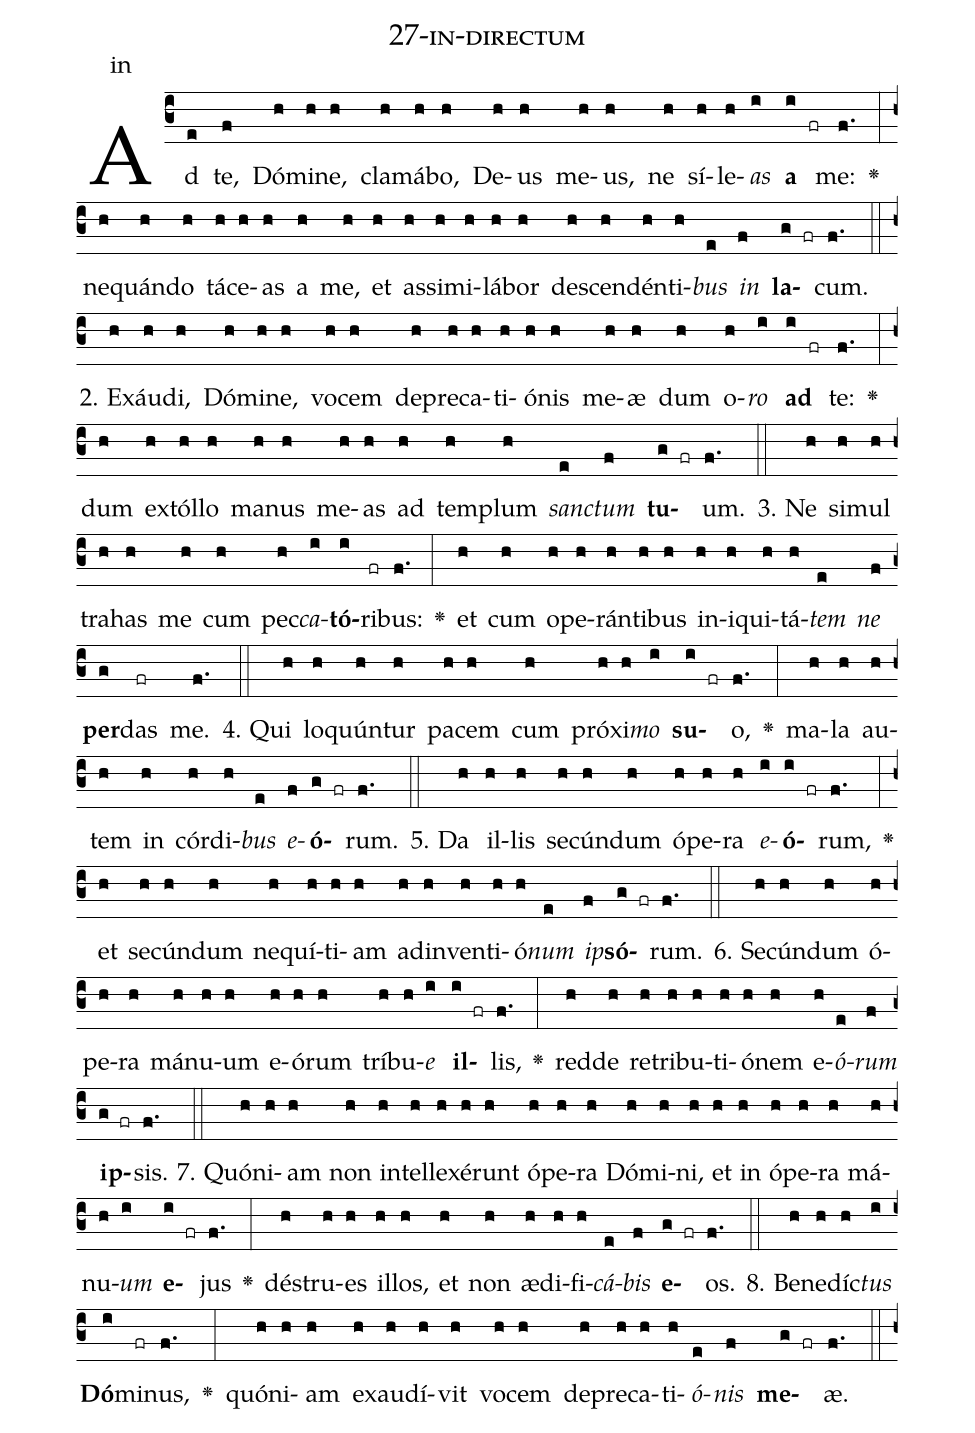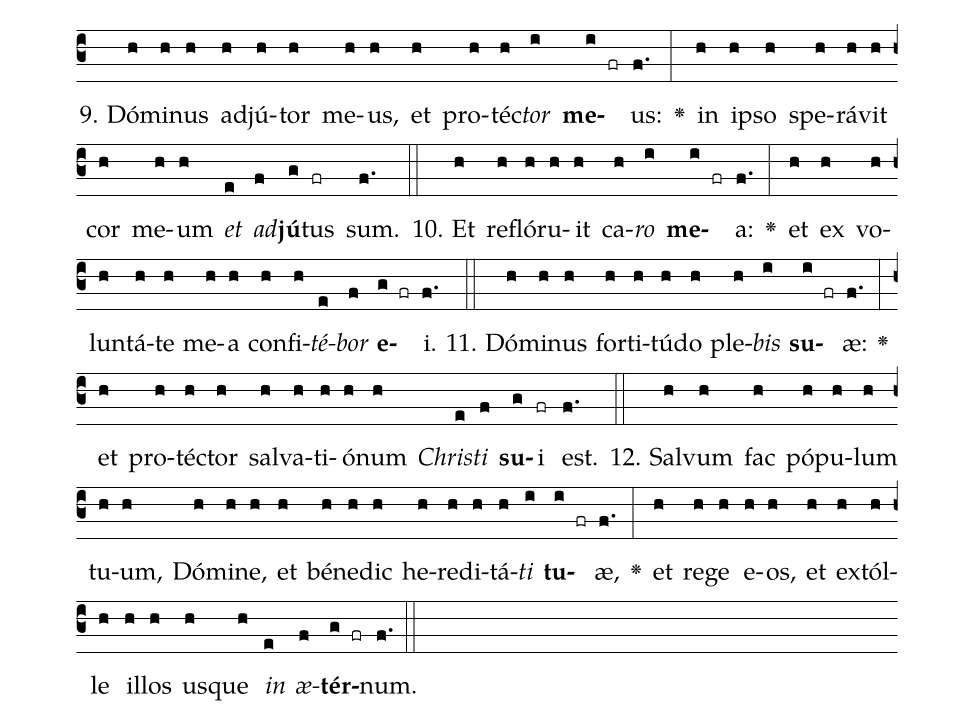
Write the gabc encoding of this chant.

name: 27-in-directum;
annotation: in;
%%
(c3)Ad(e) te,(f) Dó(h)mi(h)ne,(h) cla(h)má(h)bo,(h) De(h)us(h) me(h)us,(h) ne(h) sí(h)le(h)<i>as</i>(i) <b>a</b>(i fr) me:(f.) <v>\greheightstar</v>(:) ne(h)quán(h)do(h) tá(h)ce(h)as(h) a(h) me,(h) et(h) as(h)si(h)mi(h)lá(h)bor(h) de(h)scen(h)dén(h)ti(h)<i>bus</i>(e) <i>in</i>(f) <b>la</b>(g fr)cum.(f.) (::)
2. Ex(h)áu(h)di,(h) Dó(h)mi(h)ne,(h) vo(h)cem(h) de(h)pre(h)ca(h)ti(h)ó(h)nis(h) me(h)æ(h) dum(h) o(h)<i>ro</i>(i) <b>ad</b>(i fr) te:(f.) <v>\greheightstar</v>(:) dum(h) ex(h)tól(h)lo(h) ma(h)nus(h) me(h)as(h) ad(h) tem(h)plum(h) <i>sanc</i>(e)<i>tum</i>(f) <b>tu</b>(g fr)um.(f.) (::)
3. Ne(h) si(h)mul(h) tra(h)has(h) me(h) cum(h) pec(h)<i>ca</i>(i)<b>tó</b>(i)ri(fr)bus:(f.) <v>\greheightstar</v>(:) et(h) cum(h) o(h)pe(h)rán(h)ti(h)bus(h) in(h)i(h)qui(h)tá(h)<i>tem</i>(e) <i>ne</i>(f) <b>per</b>(g)das(fr) me.(f.) (::)
4. Qui(h) lo(h)quún(h)tur(h) pa(h)cem(h) cum(h) pró(h)xi(h)<i>mo</i>(i) <b>su</b>(i fr)o,(f.) <v>\greheightstar</v>(:) ma(h)la(h) au(h)tem(h) in(h) cór(h)di(h)<i>bus</i>(e) <i>e</i>(f)<b>ó</b>(g fr)rum.(f.) (::)
5. Da(h) il(h)lis(h) se(h)cún(h)dum(h) ó(h)pe(h)ra(h) <i>e</i>(i)<b>ó</b>(i fr)rum,(f.) <v>\greheightstar</v>(:) et(h) se(h)cún(h)dum(h) ne(h)quí(h)ti(h)am(h) ad(h)in(h)ven(h)ti(h)ó(h)<i>num</i>(e) <i>ip</i>(f)<b>só</b>(g fr)rum.(f.) (::)
6. Se(h)cún(h)dum(h) ó(h)pe(h)ra(h) má(h)nu(h)um(h) e(h)ó(h)rum(h) trí(h)bu(h)<i>e</i>(i) <b>il</b>(i fr)lis,(f.) <v>\greheightstar</v>(:) red(h)de(h) re(h)tri(h)bu(h)ti(h)ó(h)nem(h) e(h)<i>ó</i>(e)<i>rum</i>(f) <b>ip</b>(g fr)sis.(f.) (::)
7. Quón(h)i(h)am(h) non(h) in(h)tel(h)le(h)xé(h)runt(h) ó(h)pe(h)ra(h) Dó(h)mi(h)ni,(h) et(h) in(h) ó(h)pe(h)ra(h) má(h)nu(h)<i>um</i>(i) <b>e</b>(i fr)jus(f.) <v>\greheightstar</v>(:) dé(h)stru(h)es(h) il(h)los,(h) et(h) non(h) æ(h)di(h)fi(h)<i>cá</i>(e)<i>bis</i>(f) <b>e</b>(g fr)os.(f.) (::)
8. Be(h)ne(h)díc(h)<i>tus</i>(i) <b>Dó</b>(i)mi(fr)nus,(f.) <v>\greheightstar</v>(:) quón(h)i(h)am(h) ex(h)au(h)dí(h)vit(h) vo(h)cem(h) de(h)pre(h)ca(h)ti(h)<i>ó</i>(e)<i>nis</i>(f) <b>me</b>(g fr)æ.(f.) (::)
9. Dó(h)mi(h)nus(h) ad(h)jú(h)tor(h) me(h)us,(h) et(h) pro(h)téc(h)<i>tor</i>(i) <b>me</b>(i fr)us:(f.) <v>\greheightstar</v>(:) in(h) ip(h)so(h) spe(h)rá(h)vit(h) cor(h) me(h)um(h) <i>et</i>(e) <i>ad</i>(f)<b>jú</b>(g)tus(fr) sum.(f.) (::)
10. Et(h) re(h)fló(h)ru(h)it(h) ca(h)<i>ro</i>(i) <b>me</b>(i fr)a:(f.) <v>\greheightstar</v>(:) et(h) ex(h) vo(h)lun(h)tá(h)te(h) me(h)a(h) con(h)fi(h)<i>té</i>(e)<i>bor</i>(f) <b>e</b>(g fr)i.(f.) (::)
11. Dó(h)mi(h)nus(h) for(h)ti(h)tú(h)do(h) ple(h)<i>bis</i>(i) <b>su</b>(i fr)æ:(f.) <v>\greheightstar</v>(:) et(h) pro(h)téc(h)tor(h) sal(h)va(h)ti(h)ó(h)num(h) <i>Chris</i>(e)<i>ti</i>(f) <b>su</b>(g)i(fr) est.(f.) (::)
12. Sal(h)vum(h) fac(h) pó(h)pu(h)lum(h) tu(h)um,(h) Dó(h)mi(h)ne,(h) et(h) bé(h)ne(h)dic(h) he(h)re(h)di(h)tá(h)<i>ti</i>(i) <b>tu</b>(i fr)æ,(f.) <v>\greheightstar</v>(:) et(h) re(h)ge(h) e(h)os,(h) et(h) ex(h)tól(h)le(h) il(h)los(h) us(h)que(h) <i>in</i>(e) <i>æ</i>(f)<b>tér</b>(g fr)num.(f.) (::)
